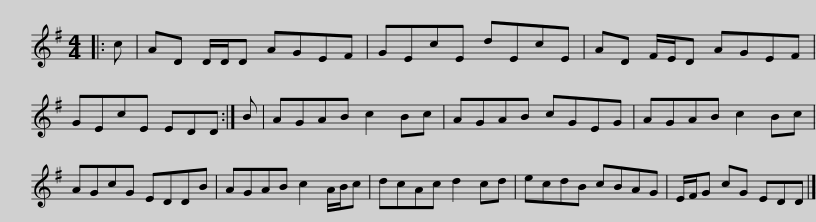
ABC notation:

X:1
L:1/8
M:4/4
I:linebreak $
K:G
V:1 treble
V:1
|: c | AD D/D/D AGEF | GEcE dEcE | AD F/E/D AGEF | GEcE EDD :| %5
 B | AGAB c2 Bc |$ AGAB cGEG | AGAB c2 Bc | AGcG EDDB | %10
 AGAB c2 A/B/c | dcAc d2 cd | ecdB cBAG |$ E/F/G cG EDD |] %14
